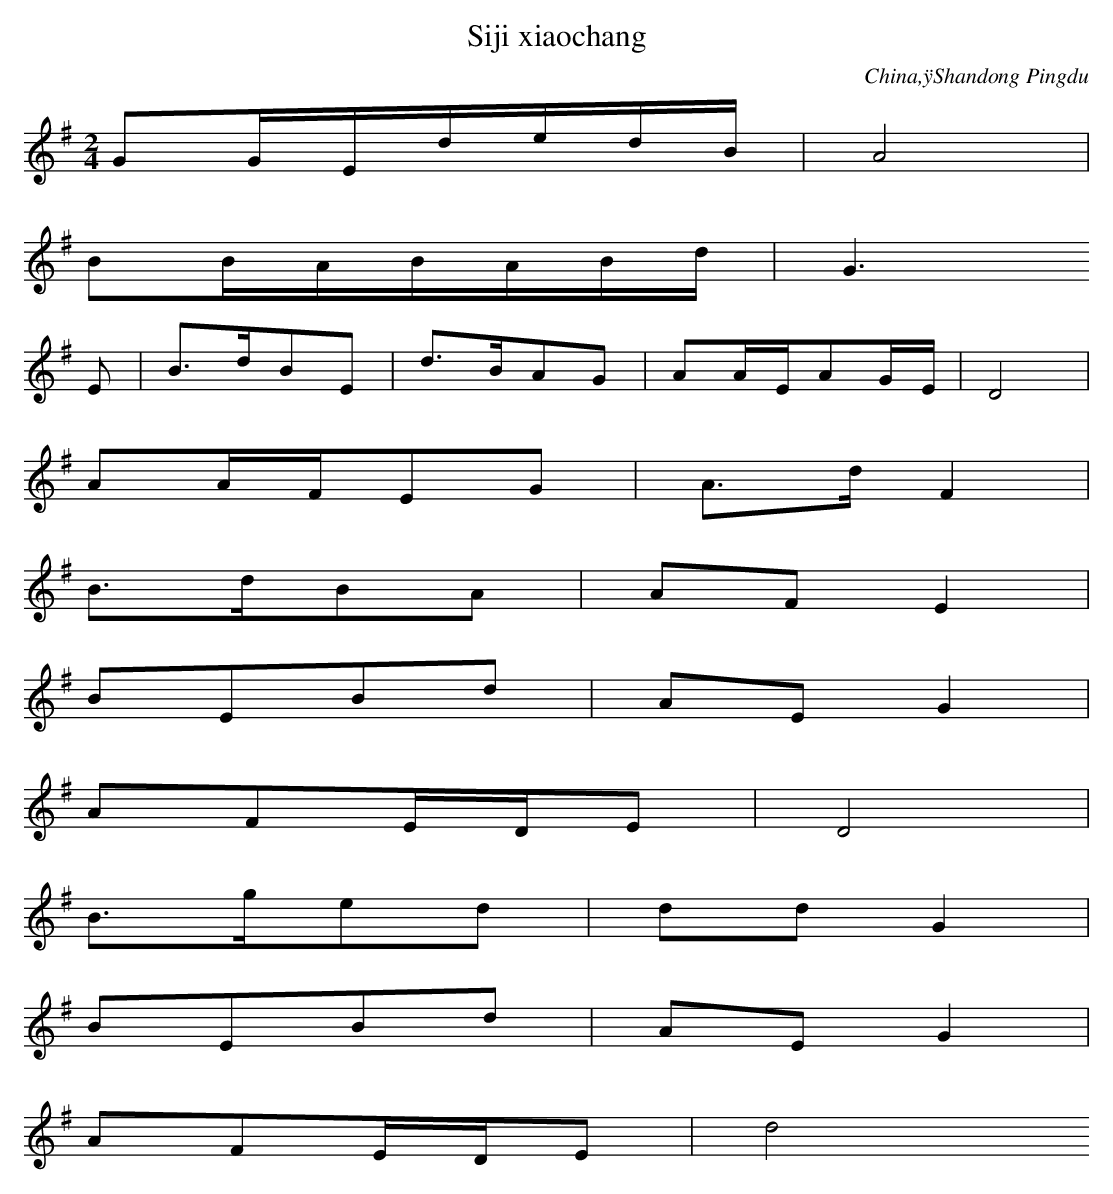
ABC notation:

X:1
T: Siji xiaochang
O: China,ÿShandong Pingdu
M: 2/4
L: 1/16
K: G
G2GEdedB | A8 |
B2BABABd | G6
E2 | B3dB2E2 | d3BA2G2 | A2AEA2GE | D8 |
A2AFE2G2 | A3dF4 |
B3dB2A2 | A2F2E4 |
B2E2B2d2 | A2E2G4 |
A2F2EDE2 | D8 |
B3ge2d2 | d2d2G4 |
B2E2B2d2 | A2E2G4 |
A2F2EDE2 | d8
